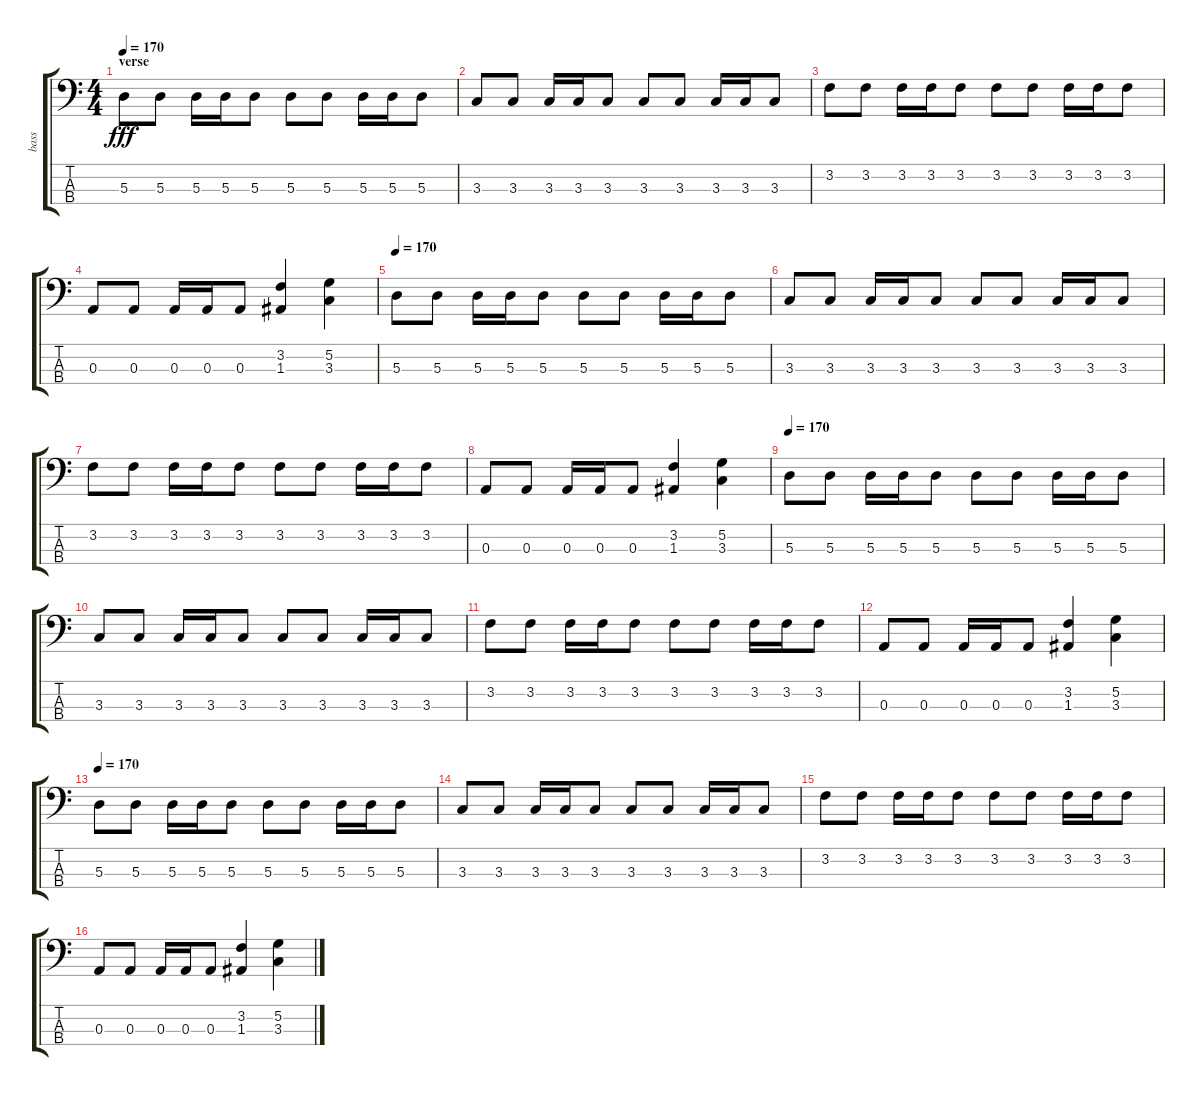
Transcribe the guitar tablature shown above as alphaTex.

\track ("bass" "bass") {instrument electricbassfinger}
\staff {score tabs}
\tuning (G2 D2 A1 D1) {hide}
\ts (4 4)
\section ("" "verse")
\tempo 170
\clef f4
\ks c
5.3.8{dy fff} 5.3.8 5.3.16 5.3.16 5.3.8 5.3.8 5.3.8 5.3.16 5.3.16 5.3.8 |
3.3.8 3.3.8 3.3.16 3.3.16 3.3.8 3.3.8 3.3.8 3.3.16 3.3.16 3.3.8 |
3.2.8 3.2.8 3.2.16 3.2.16 3.2.8 3.2.8 3.2.8 3.2.16 3.2.16 3.2.8 |
0.3.8 0.3.8 0.3.16 0.3.16 0.3.8 (3.2 1.3).4 (5.2 3.3).4 |
\tempo 170
5.3.8 5.3.8 5.3.16 5.3.16 5.3.8 5.3.8 5.3.8 5.3.16 5.3.16 5.3.8 |
3.3.8 3.3.8 3.3.16 3.3.16 3.3.8 3.3.8 3.3.8 3.3.16 3.3.16 3.3.8 |
3.2.8 3.2.8 3.2.16 3.2.16 3.2.8 3.2.8 3.2.8 3.2.16 3.2.16 3.2.8 |
0.3.8 0.3.8 0.3.16 0.3.16 0.3.8 (3.2 1.3).4 (5.2 3.3).4 |
\tempo 170
5.3.8 5.3.8 5.3.16 5.3.16 5.3.8 5.3.8 5.3.8 5.3.16 5.3.16 5.3.8 |
3.3.8 3.3.8 3.3.16 3.3.16 3.3.8 3.3.8 3.3.8 3.3.16 3.3.16 3.3.8 |
3.2.8 3.2.8 3.2.16 3.2.16 3.2.8 3.2.8 3.2.8 3.2.16 3.2.16 3.2.8 |
0.3.8 0.3.8 0.3.16 0.3.16 0.3.8 (3.2 1.3).4 (5.2 3.3).4 |
\tempo 170
5.3.8 5.3.8 5.3.16 5.3.16 5.3.8 5.3.8 5.3.8 5.3.16 5.3.16 5.3.8 |
3.3.8 3.3.8 3.3.16 3.3.16 3.3.8 3.3.8 3.3.8 3.3.16 3.3.16 3.3.8 |
3.2.8 3.2.8 3.2.16 3.2.16 3.2.8 3.2.8 3.2.8 3.2.16 3.2.16 3.2.8 |
0.3.8 0.3.8 0.3.16 0.3.16 0.3.8 (3.2 1.3).4 (5.2 3.3).4
